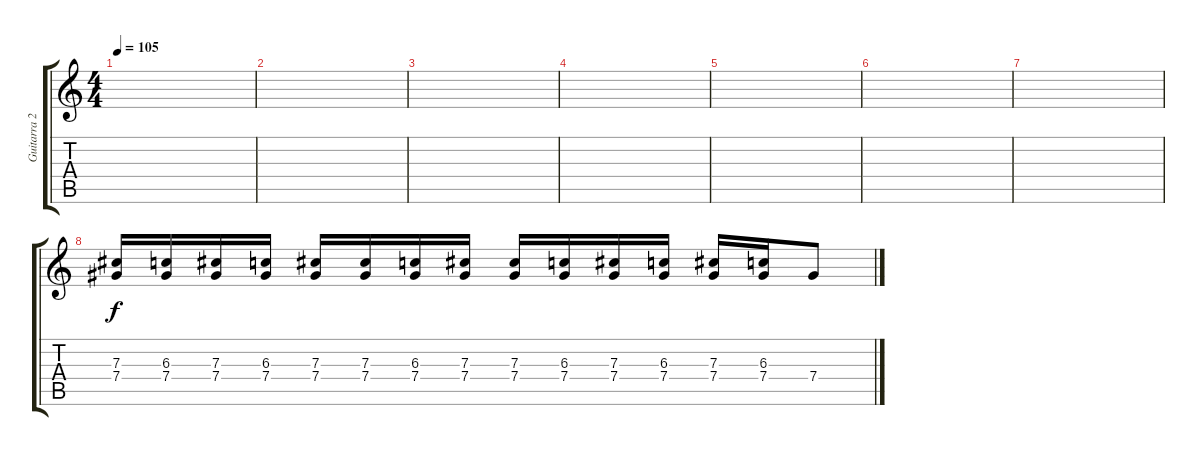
\track ("Guitarra 2" "Guitarra 2") {instrument distortionguitar}
\staff {score tabs}
\tuning (Eb4 Bb3 Gb3 Db3 Ab2 Eb2) {hide}
\ts (4 4)
\tempo 105
\clef g2
\ks c
|
|
|
|
|
|
|
(7.3 7.4).16 (6.3 7.4).16 (7.3 7.4).16 (6.3 7.4).16 (7.3 7.4).16 (7.3 7.4).16 (6.3 7.4).16 (7.3 7.4).16 (7.3 7.4).16 (6.3 7.4).16 (7.3 7.4).16 (6.3 7.4).16 (7.3 7.4).16 (6.3 7.4).16 7.4.8
